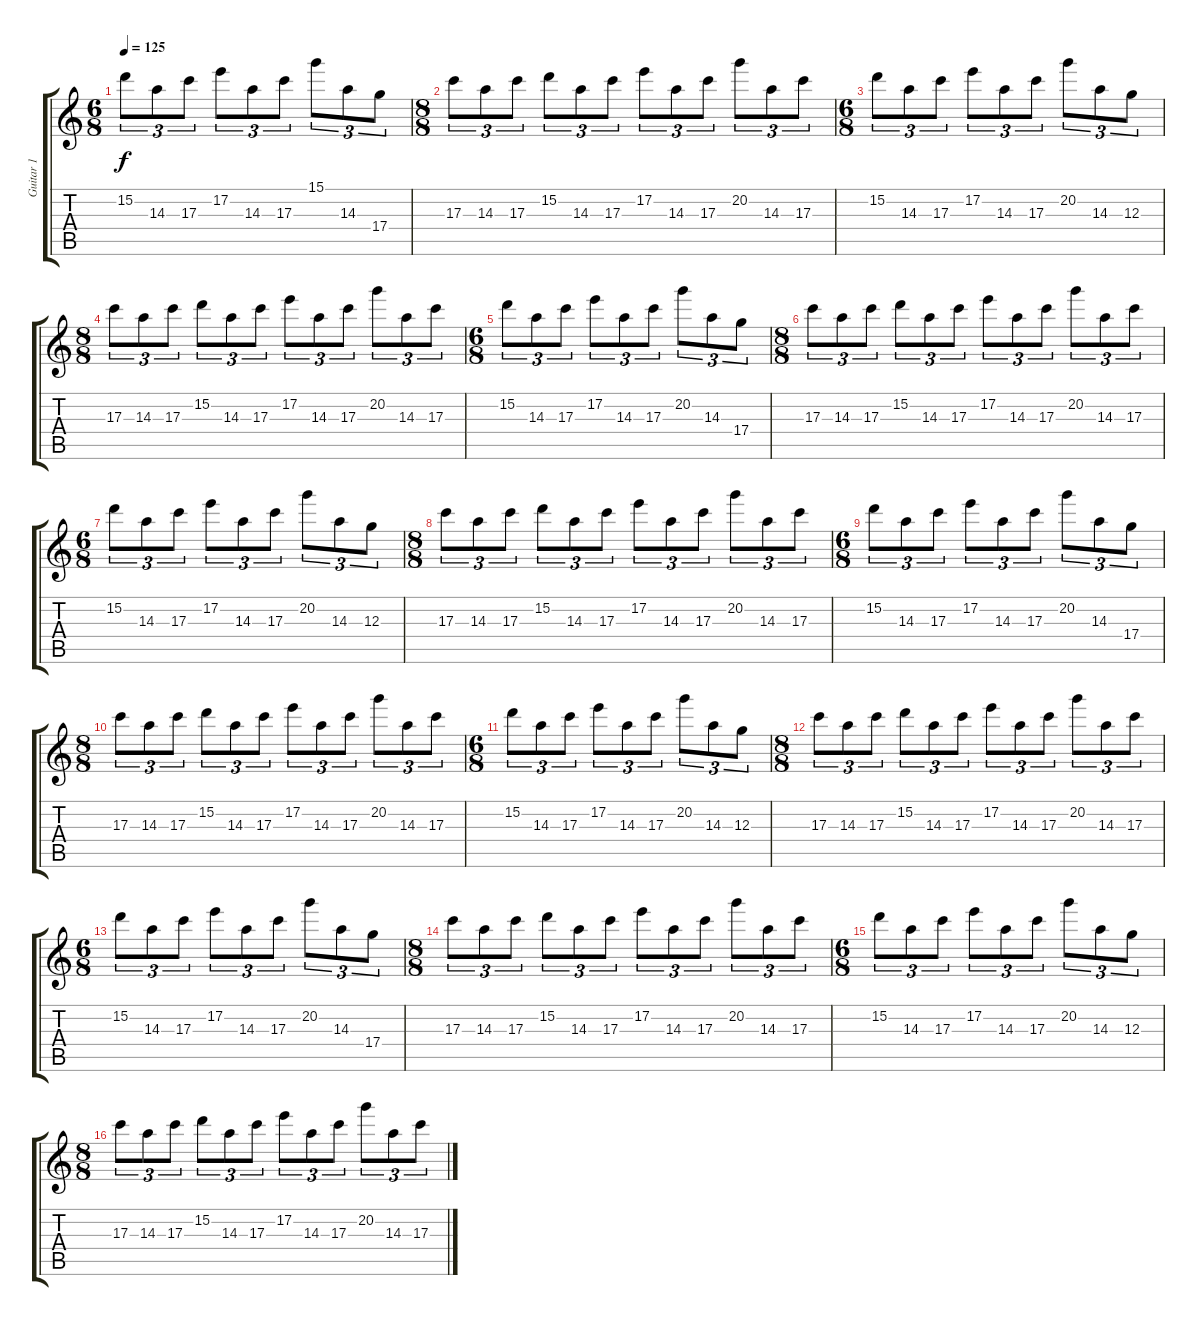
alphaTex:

\track ("Guitar 1" "Guitar 1") {instrument distortionguitar}
\staff {score tabs}
\tuning (E4 B3 G3 D3 A2 D2) {hide}
\ts (6 8)
\tempo 125
\clef g2
\ks c
15.2.8{tu (3 2) dy f} 14.3.8{tu (3 2)} 17.3.8{tu (3 2)} 17.2.8{tu (3 2)} 14.3.8{tu (3 2)} 17.3.8{tu (3 2)} 15.1.8{tu (3 2)} 14.3.8{tu (3 2)} 17.4.8{tu (3 2)} |
\ts (8 8)
17.3.8{tu (3 2)} 14.3.8{tu (3 2)} 17.3.8{tu (3 2)} 15.2.8{tu (3 2)} 14.3.8{tu (3 2)} 17.3.8{tu (3 2)} 17.2.8{tu (3 2)} 14.3.8{tu (3 2)} 17.3.8{tu (3 2)} 20.2.8{tu (3 2)} 14.3.8{tu (3 2)} 17.3.8{tu (3 2)} |
\ts (6 8)
15.2.8{tu (3 2)} 14.3.8{tu (3 2)} 17.3.8{tu (3 2)} 17.2.8{tu (3 2)} 14.3.8{tu (3 2)} 17.3.8{tu (3 2)} 20.2.8{tu (3 2)} 14.3.8{tu (3 2)} 12.3.8{tu (3 2)} |
\ts (8 8)
17.3.8{tu (3 2)} 14.3.8{tu (3 2)} 17.3.8{tu (3 2)} 15.2.8{tu (3 2)} 14.3.8{tu (3 2)} 17.3.8{tu (3 2)} 17.2.8{tu (3 2)} 14.3.8{tu (3 2)} 17.3.8{tu (3 2)} 20.2.8{tu (3 2)} 14.3.8{tu (3 2)} 17.3.8{tu (3 2)} |
\ts (6 8)
15.2.8{tu (3 2)} 14.3.8{tu (3 2)} 17.3.8{tu (3 2)} 17.2.8{tu (3 2)} 14.3.8{tu (3 2)} 17.3.8{tu (3 2)} 20.2.8{tu (3 2)} 14.3.8{tu (3 2)} 17.4.8{tu (3 2)} |
\ts (8 8)
17.3.8{tu (3 2)} 14.3.8{tu (3 2)} 17.3.8{tu (3 2)} 15.2.8{tu (3 2)} 14.3.8{tu (3 2)} 17.3.8{tu (3 2)} 17.2.8{tu (3 2)} 14.3.8{tu (3 2)} 17.3.8{tu (3 2)} 20.2.8{tu (3 2)} 14.3.8{tu (3 2)} 17.3.8{tu (3 2)} |
\ts (6 8)
15.2.8{tu (3 2)} 14.3.8{tu (3 2)} 17.3.8{tu (3 2)} 17.2.8{tu (3 2)} 14.3.8{tu (3 2)} 17.3.8{tu (3 2)} 20.2.8{tu (3 2)} 14.3.8{tu (3 2)} 12.3.8{tu (3 2)} |
\ts (8 8)
17.3.8{tu (3 2)} 14.3.8{tu (3 2)} 17.3.8{tu (3 2)} 15.2.8{tu (3 2)} 14.3.8{tu (3 2)} 17.3.8{tu (3 2)} 17.2.8{tu (3 2)} 14.3.8{tu (3 2)} 17.3.8{tu (3 2)} 20.2.8{tu (3 2)} 14.3.8{tu (3 2)} 17.3.8{tu (3 2)} |
\ts (6 8)
15.2.8{tu (3 2)} 14.3.8{tu (3 2)} 17.3.8{tu (3 2)} 17.2.8{tu (3 2)} 14.3.8{tu (3 2)} 17.3.8{tu (3 2)} 20.2.8{tu (3 2)} 14.3.8{tu (3 2)} 17.4.8{tu (3 2)} |
\ts (8 8)
17.3.8{tu (3 2)} 14.3.8{tu (3 2)} 17.3.8{tu (3 2)} 15.2.8{tu (3 2)} 14.3.8{tu (3 2)} 17.3.8{tu (3 2)} 17.2.8{tu (3 2)} 14.3.8{tu (3 2)} 17.3.8{tu (3 2)} 20.2.8{tu (3 2)} 14.3.8{tu (3 2)} 17.3.8{tu (3 2)} |
\ts (6 8)
15.2.8{tu (3 2)} 14.3.8{tu (3 2)} 17.3.8{tu (3 2)} 17.2.8{tu (3 2)} 14.3.8{tu (3 2)} 17.3.8{tu (3 2)} 20.2.8{tu (3 2)} 14.3.8{tu (3 2)} 12.3.8{tu (3 2)} |
\ts (8 8)
17.3.8{tu (3 2)} 14.3.8{tu (3 2)} 17.3.8{tu (3 2)} 15.2.8{tu (3 2)} 14.3.8{tu (3 2)} 17.3.8{tu (3 2)} 17.2.8{tu (3 2)} 14.3.8{tu (3 2)} 17.3.8{tu (3 2)} 20.2.8{tu (3 2)} 14.3.8{tu (3 2)} 17.3.8{tu (3 2)} |
\ts (6 8)
15.2.8{tu (3 2)} 14.3.8{tu (3 2)} 17.3.8{tu (3 2)} 17.2.8{tu (3 2)} 14.3.8{tu (3 2)} 17.3.8{tu (3 2)} 20.2.8{tu (3 2)} 14.3.8{tu (3 2)} 17.4.8{tu (3 2)} |
\ts (8 8)
17.3.8{tu (3 2)} 14.3.8{tu (3 2)} 17.3.8{tu (3 2)} 15.2.8{tu (3 2)} 14.3.8{tu (3 2)} 17.3.8{tu (3 2)} 17.2.8{tu (3 2)} 14.3.8{tu (3 2)} 17.3.8{tu (3 2)} 20.2.8{tu (3 2)} 14.3.8{tu (3 2)} 17.3.8{tu (3 2)} |
\ts (6 8)
15.2.8{tu (3 2)} 14.3.8{tu (3 2)} 17.3.8{tu (3 2)} 17.2.8{tu (3 2)} 14.3.8{tu (3 2)} 17.3.8{tu (3 2)} 20.2.8{tu (3 2)} 14.3.8{tu (3 2)} 12.3.8{tu (3 2)} |
\ts (8 8)
17.3.8{tu (3 2)} 14.3.8{tu (3 2)} 17.3.8{tu (3 2)} 15.2.8{tu (3 2)} 14.3.8{tu (3 2)} 17.3.8{tu (3 2)} 17.2.8{tu (3 2)} 14.3.8{tu (3 2)} 17.3.8{tu (3 2)} 20.2.8{tu (3 2)} 14.3.8{tu (3 2)} 17.3.8{tu (3 2)}
